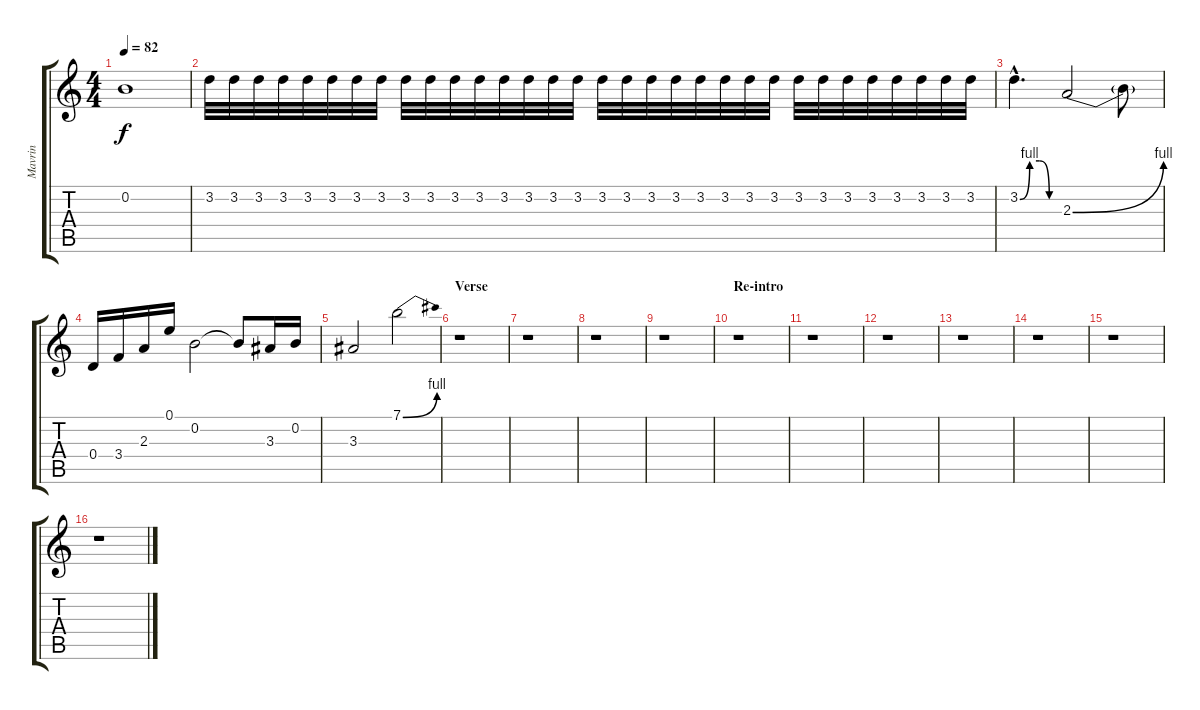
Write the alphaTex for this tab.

\track ("Mavrin" "Mavrin") {instrument distortionguitar}
\staff {score tabs}
\tuning (E4 B3 G3 D3 A2 E2) {hide}
\ts (4 4)
\tempo 82
\clef g2
\ks c
0.2{t}.1{dy f} |
3.2.32 3.2.32 3.2.32 3.2.32 3.2.32 3.2.32 3.2.32 3.2.32 3.2.32 3.2.32 3.2.32 3.2.32 3.2.32 3.2.32 3.2.32 3.2.32 3.2.32 3.2.32 3.2.32 3.2.32 3.2.32 3.2.32 3.2.32 3.2.32 3.2.32 3.2.32 3.2.32 3.2.32 3.2.32 3.2.32 3.2.32 3.2.32 |
3.2{be (custom 0 0 15 4 30 4 45 0 60 0) hac}.4{d} 2.3{be (bend 0 0 60 4)}.2 2.3{t}.8 |
0.4.16 3.4.16 2.3.16 0.1.16 0.2.2 0.2{t}.8 3.3.16 0.2.16 |
3.3.2 7.1{be (bend 0 0 60 4)}.2 |
\section ("" "Verse")
r.1 |
r.1 |
r.1 |
r.1 |
\section ("" "Re-intro")
r.1 |
r.1 |
r.1 |
r.1 |
r.1 |
r.1 |
r.1
